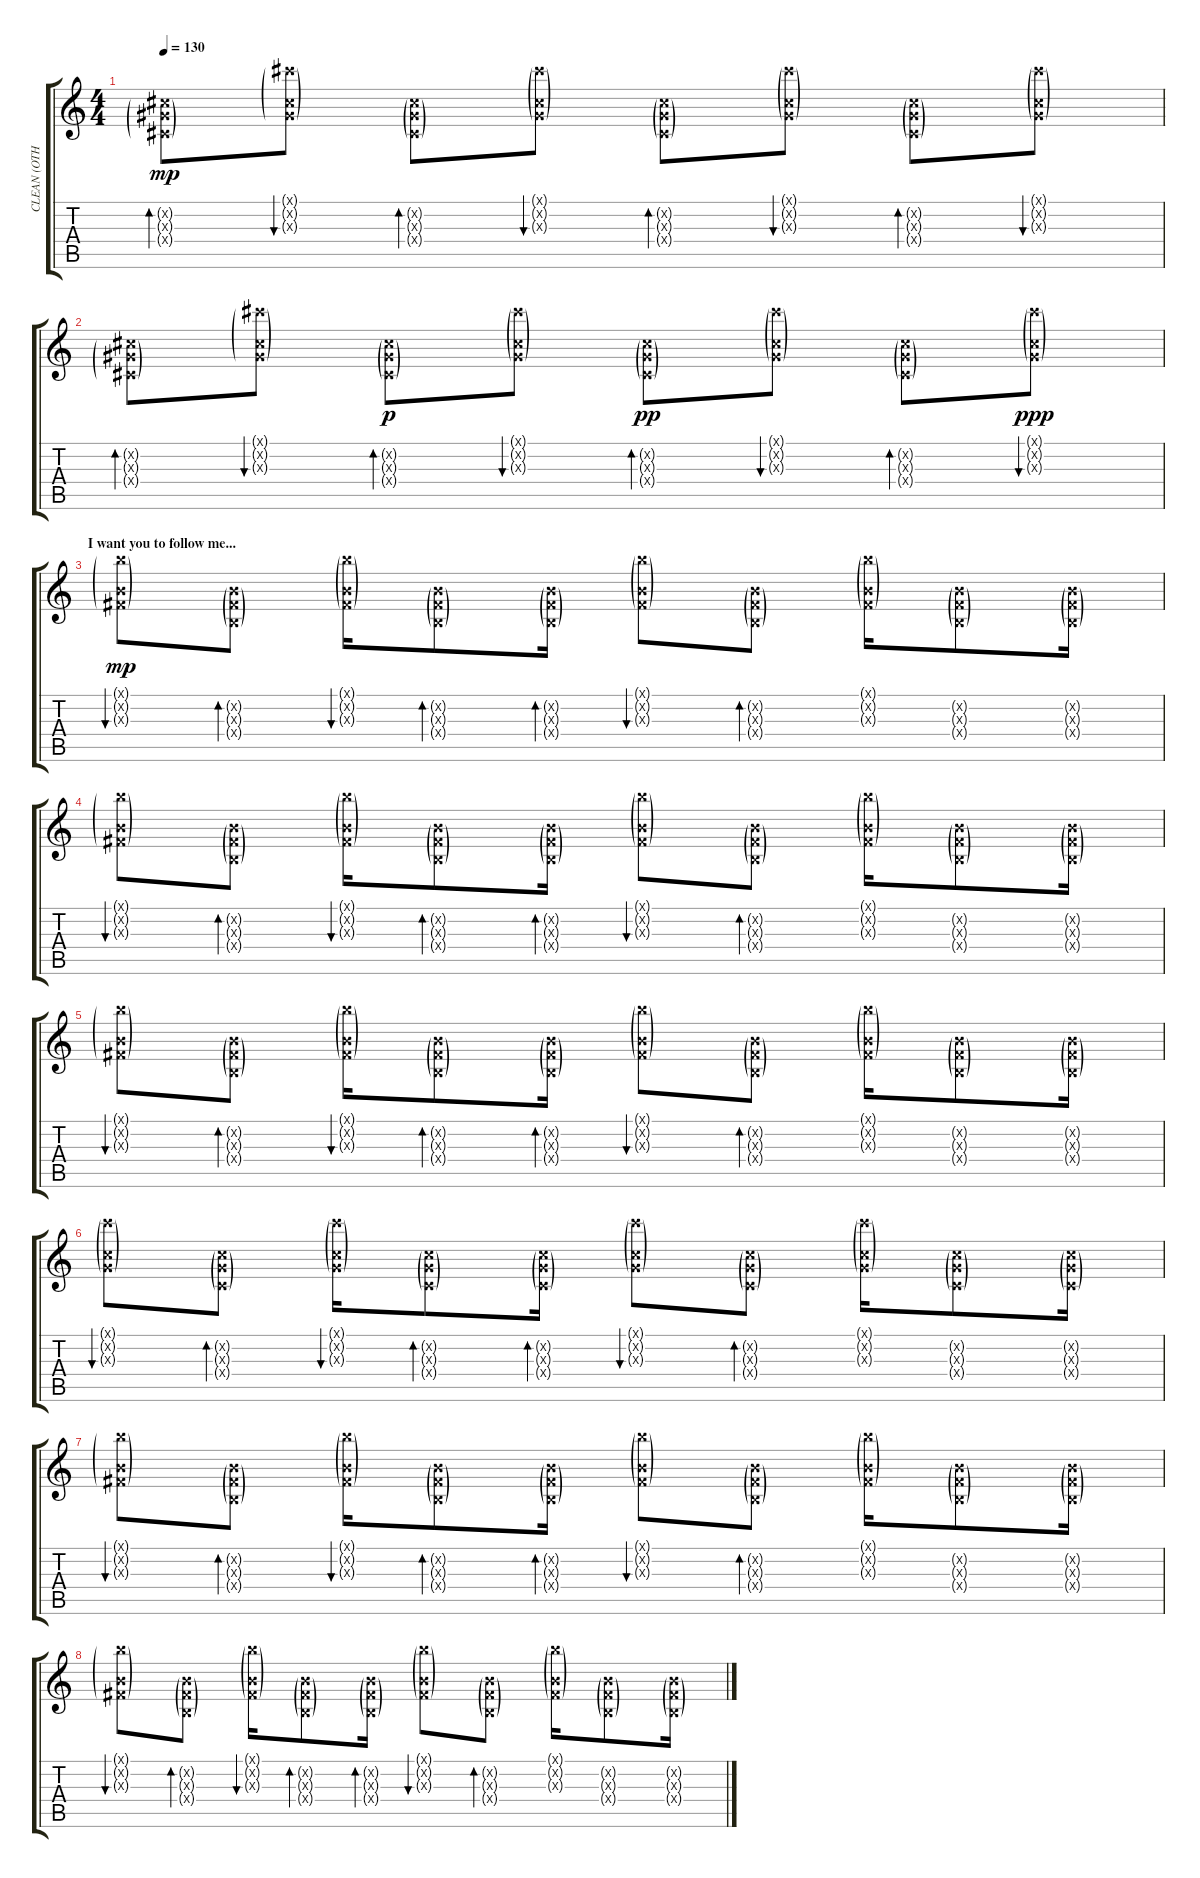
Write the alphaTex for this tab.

\track ("CLEAN (OTHER)" "CLEAN (OTH") {instrument acousticguitarsteel}
\staff {score tabs}
\tuning (Eb4 B3 Gb3 B2 Gb2 B1) {hide}
\ts (4 4)
\tempo 130
\clef g2
\ks c
(2.2{g x} 2.3{g x} 2.4{g x}).8{bd 60 dy mp} (10.1{g x} 2.2{g x} 2.3{g x}).8{bu 60} (2.2{g x} 2.3{g x} 2.4{g x}).8{bd 60} (10.1{g x} 2.2{g x} 2.3{g x}).8{bu 60} (2.2{g x} 2.3{g x} 2.4{g x}).8{bd 60} (10.1{g x} 2.2{g x} 2.3{g x}).8{bu 60} (2.2{g x} 2.3{g x} 2.4{g x}).8{bd 60} (10.1{g x} 2.2{g x} 2.3{g x}).8{bu 60} |
(2.2{g x} 2.3{g x} 2.4{g x}).8{bd 60} (10.1{g x} 2.2{g x} 2.3{g x}).8{bu 60} (2.2{g x} 2.3{g x} 2.4{g x}).8{bd 60 dy p} (10.1{g x} 2.2{g x} 2.3{g x}).8{bu 60} (2.2{g x} 2.3{g x} 2.4{g x}).8{bd 60 dy pp} (10.1{g x} 2.2{g x} 2.3{g x}).8{bu 60} (2.2{g x} 2.3{g x} 2.4{g x}).8{bd 60} (10.1{g x} 2.2{g x} 2.3{g x}).8{bu 60 dy ppp} |
\section ("" "I want you to follow me...")
(8.1{g x} 0.2{g x} 0.3{g x}).8{bu 60 dy mp} (0.2{g x} 0.3{g x} 0.4{g x}).8{bd 60} (8.1{g x} 0.2{g x} 0.3{g x}).16{bu 60} (0.2{g x} 0.3{g x} 0.4{g x}).8{bd 60} (0.2{g x} 0.3{g x} 0.4{g x}).16{bd 60} (8.1{g x} 0.2{g x} 0.3{g x}).8{bu 60} (0.2{g x} 0.3{g x} 0.4{g x}).8{bd 60} (8.1{g x} 0.2{g x} 0.3{g x}).16 (0.2{g x} 0.3{g x} 0.4{g x}).8 (0.2{g x} 0.3{g x} 0.4{g x}).16 |
(8.1{g x} 0.2{g x} 0.3{g x}).8{bu 60} (0.2{g x} 0.3{g x} 0.4{g x}).8{bd 60} (8.1{g x} 0.2{g x} 0.3{g x}).16{bu 60} (0.2{g x} 0.3{g x} 0.4{g x}).8{bd 60} (0.2{g x} 0.3{g x} 0.4{g x}).16{bd 60} (8.1{g x} 0.2{g x} 0.3{g x}).8{bu 60} (0.2{g x} 0.3{g x} 0.4{g x}).8{bd 60} (8.1{g x} 0.2{g x} 0.3{g x}).16 (0.2{g x} 0.3{g x} 0.4{g x}).8 (0.2{g x} 0.3{g x} 0.4{g x}).16 |
(8.1{g x} 0.2{g x} 0.3{g x}).8{bu 60} (0.2{g x} 0.3{g x} 0.4{g x}).8{bd 60} (8.1{g x} 0.2{g x} 0.3{g x}).16{bu 60} (0.2{g x} 0.3{g x} 0.4{g x}).8{bd 60} (0.2{g x} 0.3{g x} 0.4{g x}).16{bd 60} (8.1{g x} 0.2{g x} 0.3{g x}).8{bu 60} (0.2{g x} 0.3{g x} 0.4{g x}).8{bd 60} (8.1{g x} 0.2{g x} 0.3{g x}).16 (0.2{g x} 0.3{g x} 0.4{g x}).8 (0.2{g x} 0.3{g x} 0.4{g x}).16 |
(9.1{g x} 1.2{g x} 1.3{g x}).8{bu 60} (1.2{g x} 1.3{g x} 1.4{g x}).8{bd 60} (9.1{g x} 1.2{g x} 1.3{g x}).16{bu 60} (1.2{g x} 1.3{g x} 1.4{g x}).8{bd 60} (1.2{g x} 1.3{g x} 1.4{g x}).16{bd 60} (9.1{g x} 1.2{g x} 1.3{g x}).8{bu 60} (1.2{g x} 1.3{g x} 1.4{g x}).8{bd 60} (9.1{g x} 1.2{g x} 1.3{g x}).16 (1.2{g x} 1.3{g x} 1.4{g x}).8 (1.2{g x} 1.3{g x} 1.4{g x}).16 |
(8.1{g x} 0.2{g x} 0.3{g x}).8{bu 60} (0.2{g x} 0.3{g x} 0.4{g x}).8{bd 60} (8.1{g x} 0.2{g x} 0.3{g x}).16{bu 60} (0.2{g x} 0.3{g x} 0.4{g x}).8{bd 60} (0.2{g x} 0.3{g x} 0.4{g x}).16{bd 60} (8.1{g x} 0.2{g x} 0.3{g x}).8{bu 60} (0.2{g x} 0.3{g x} 0.4{g x}).8{bd 60} (8.1{g x} 0.2{g x} 0.3{g x}).16 (0.2{g x} 0.3{g x} 0.4{g x}).8 (0.2{g x} 0.3{g x} 0.4{g x}).16 |
(8.1{g x} 0.2{g x} 0.3{g x}).8{bu 60} (0.2{g x} 0.3{g x} 0.4{g x}).8{bd 60} (8.1{g x} 0.2{g x} 0.3{g x}).16{bu 60} (0.2{g x} 0.3{g x} 0.4{g x}).8{bd 60} (0.2{g x} 0.3{g x} 0.4{g x}).16{bd 60} (8.1{g x} 0.2{g x} 0.3{g x}).8{bu 60} (0.2{g x} 0.3{g x} 0.4{g x}).8{bd 60} (8.1{g x} 0.2{g x} 0.3{g x}).16 (0.2{g x} 0.3{g x} 0.4{g x}).8 (0.2{g x} 0.3{g x} 0.4{g x}).16
